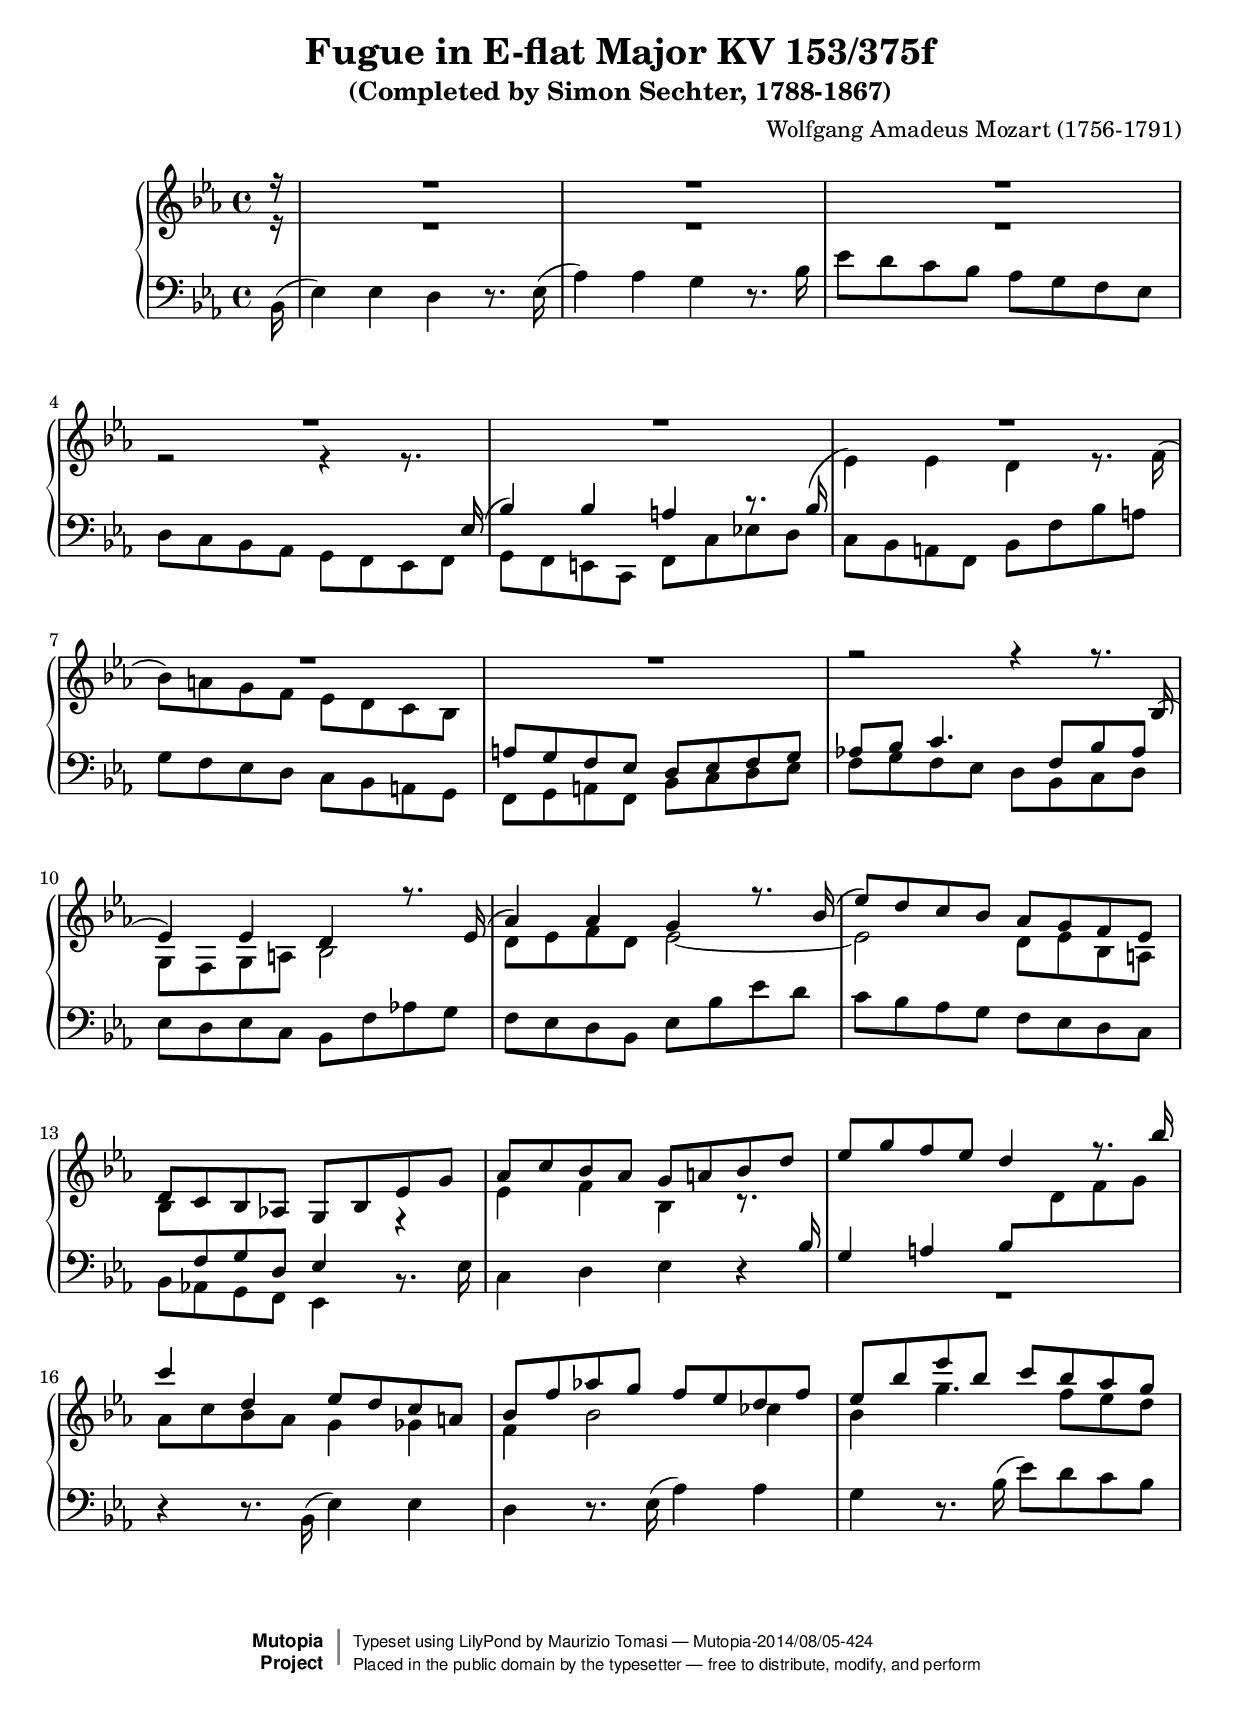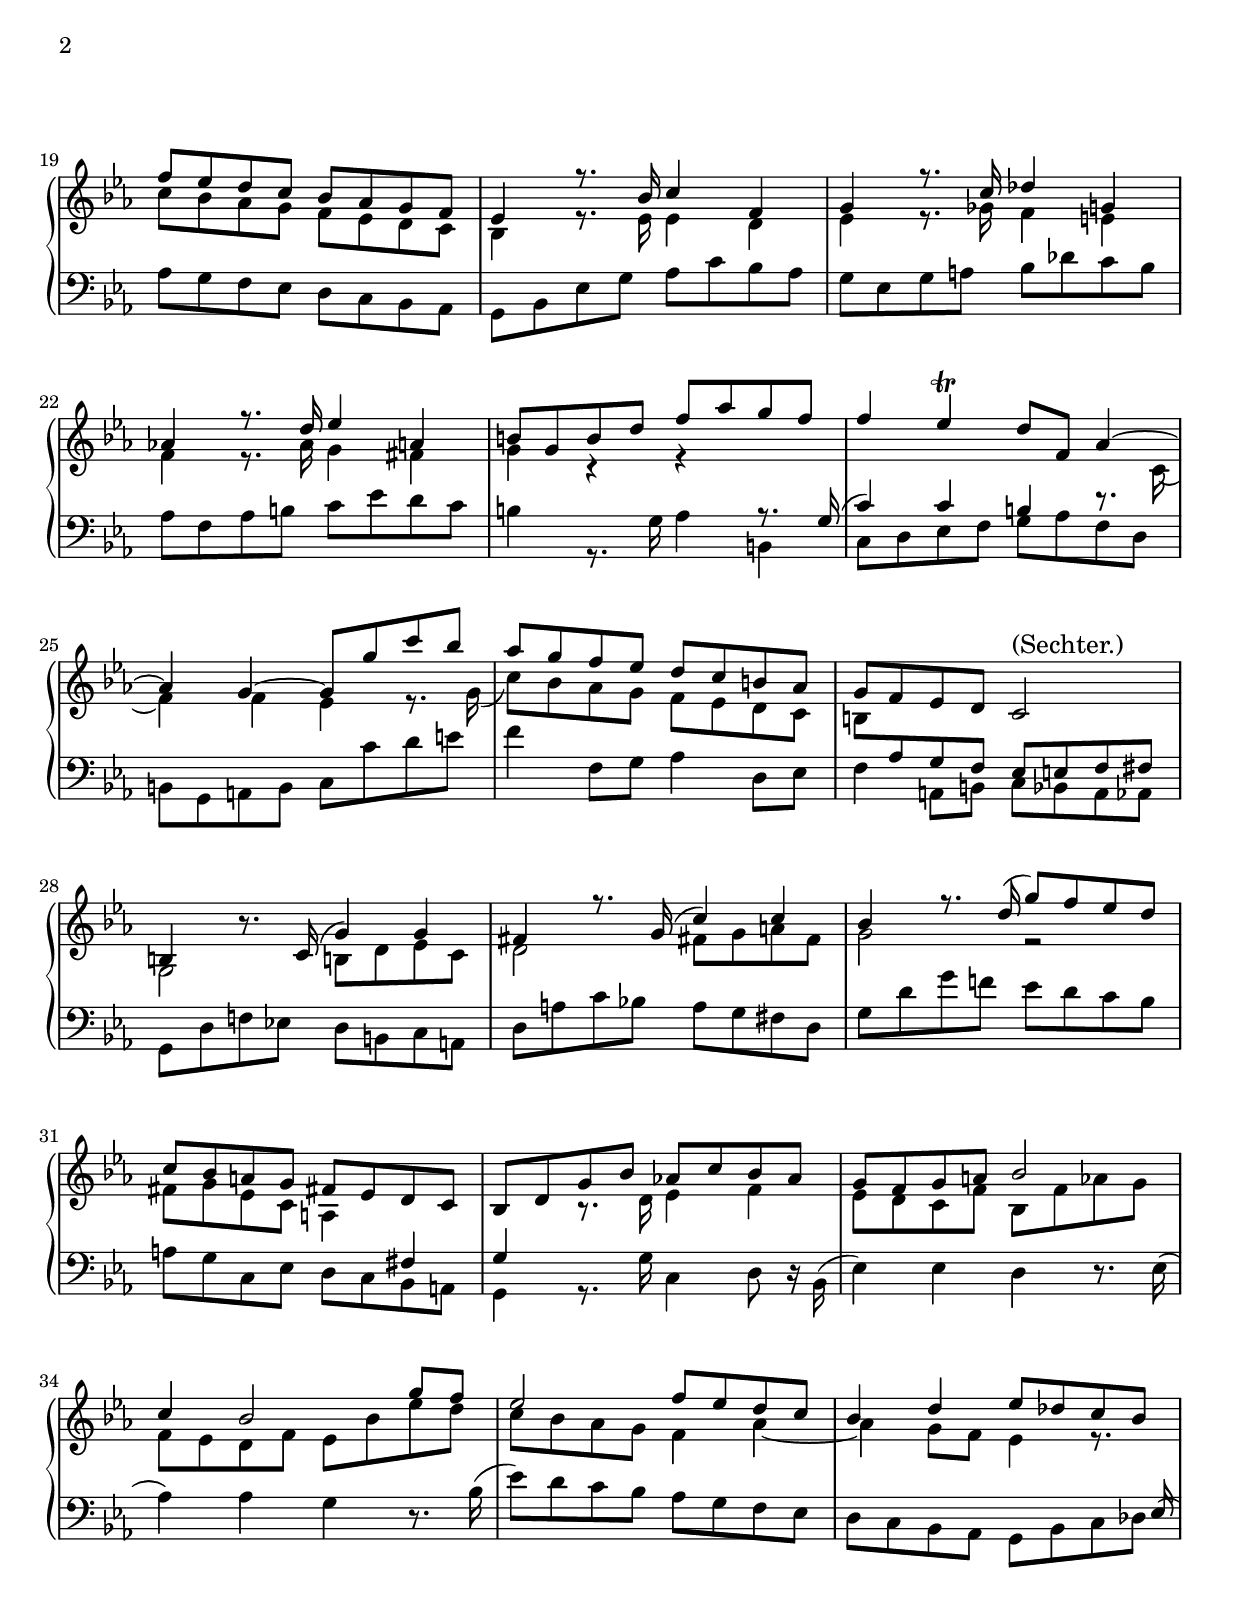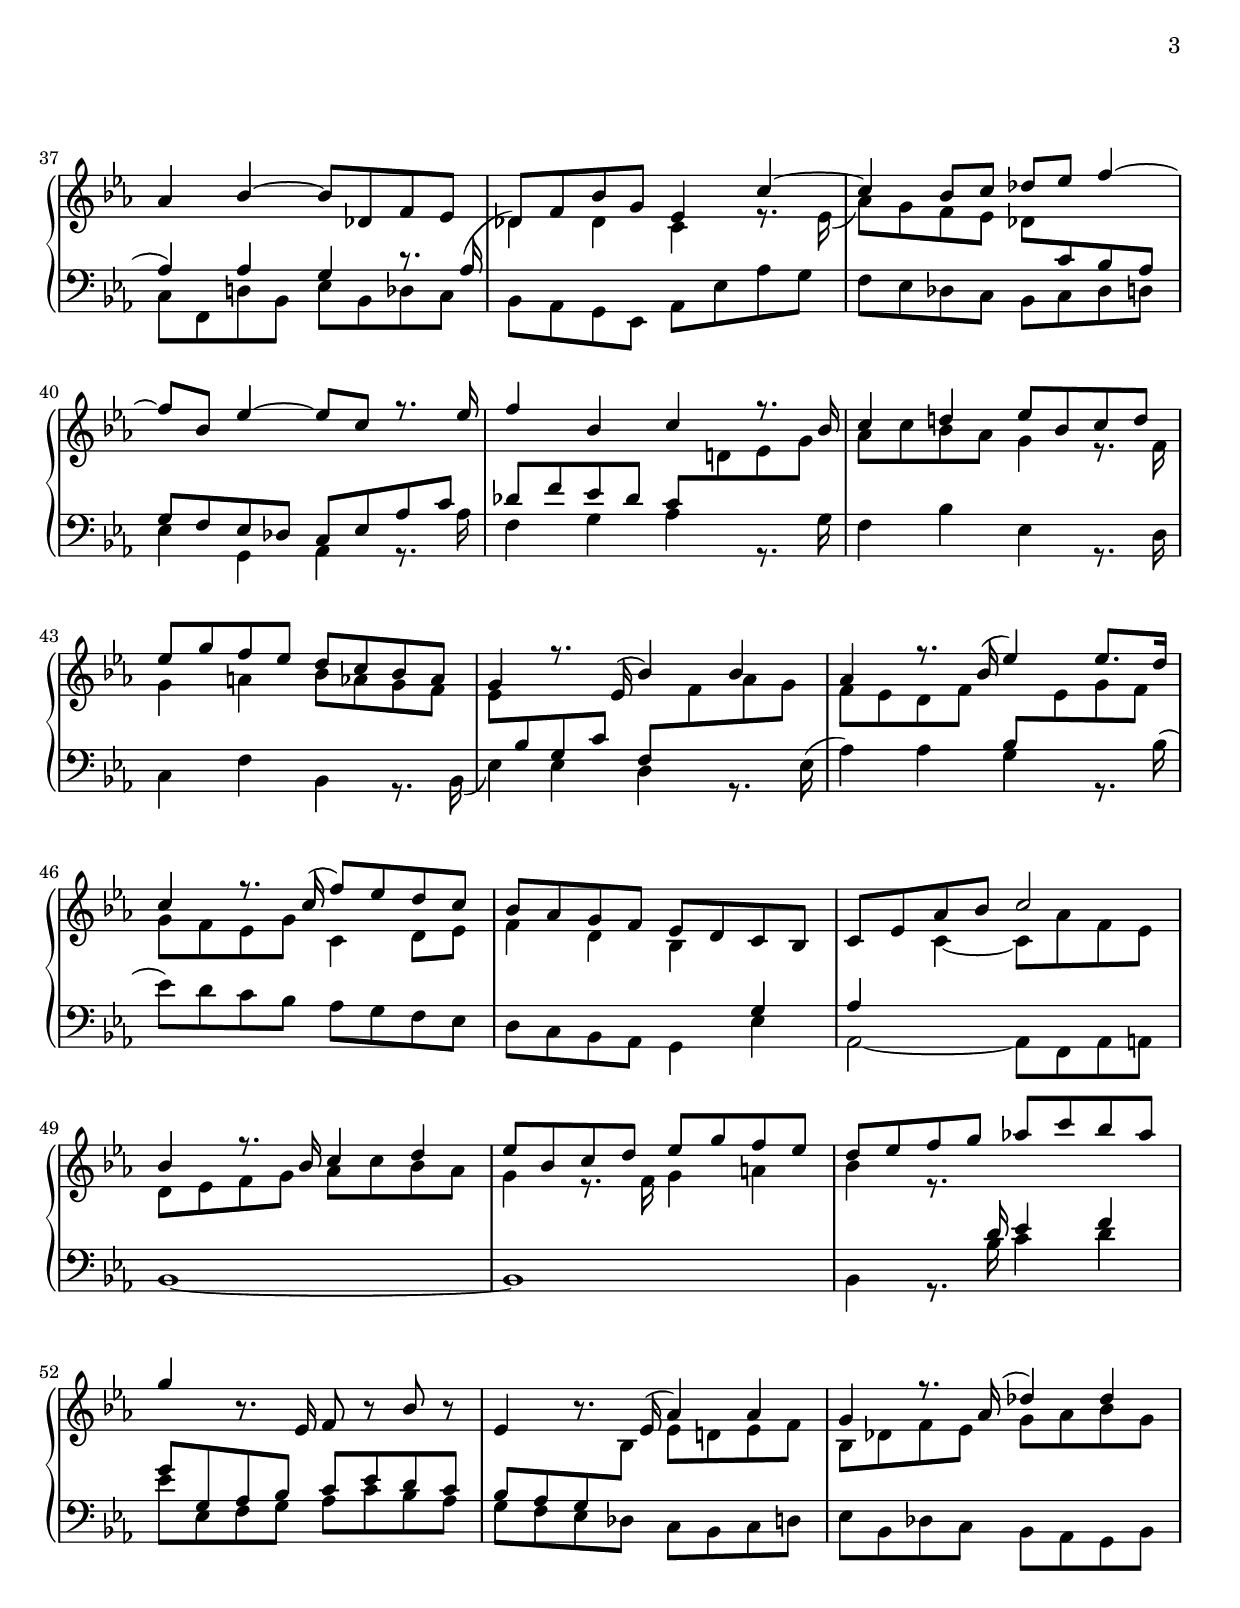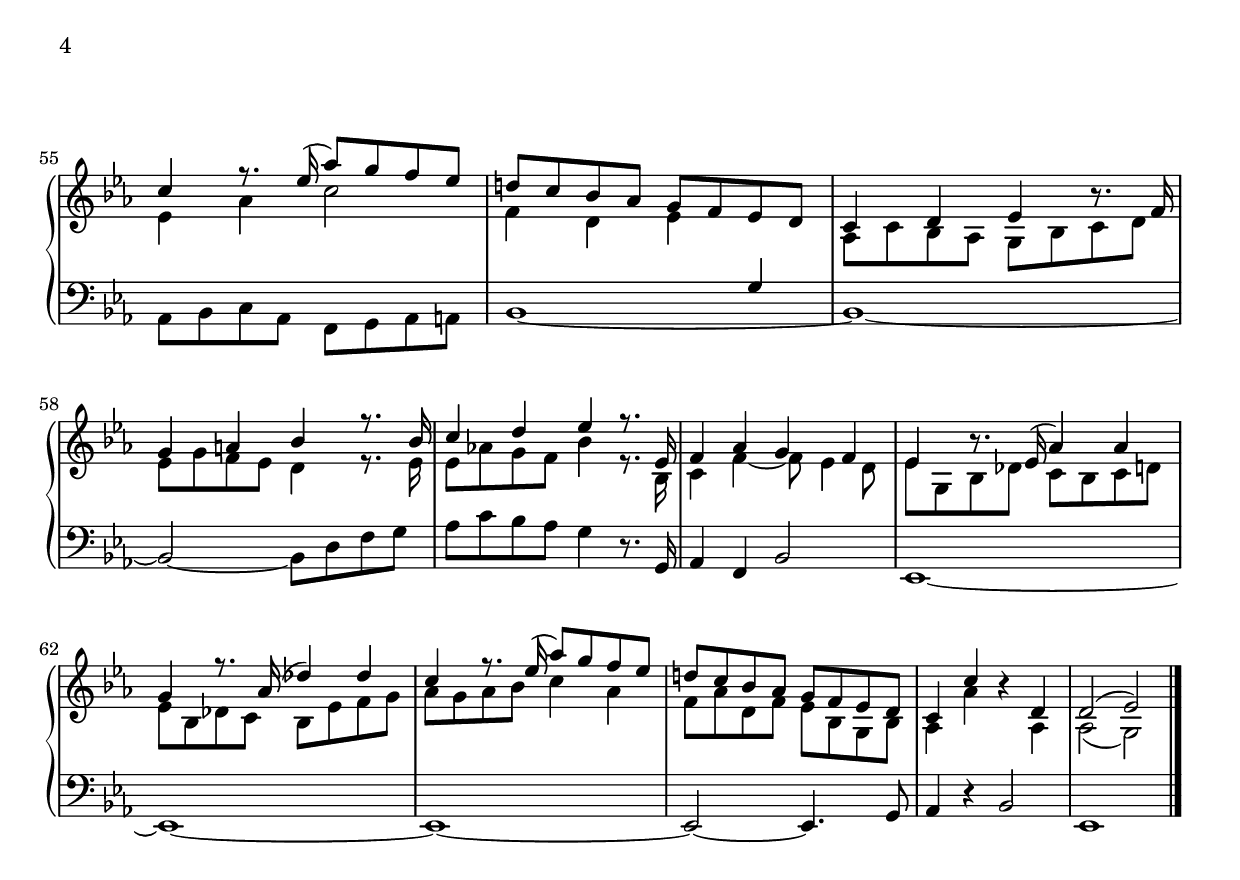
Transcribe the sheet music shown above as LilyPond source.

\version "2.18.2"

%#(set-default-paper-size "letter")

\header {
    title = "Fugue in E-flat Major KV 153/375f"
    subtitle = "(Completed by Simon Sechter, 1788-1867)"
    composer = "Wolfgang Amadeus Mozart (1756-1791)"

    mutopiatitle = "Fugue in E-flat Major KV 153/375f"
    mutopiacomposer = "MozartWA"
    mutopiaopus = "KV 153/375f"
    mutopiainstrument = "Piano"
    date = "1782"
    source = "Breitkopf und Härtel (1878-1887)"
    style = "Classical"
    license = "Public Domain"
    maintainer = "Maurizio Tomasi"
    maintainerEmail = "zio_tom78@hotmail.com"
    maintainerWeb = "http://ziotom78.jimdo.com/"
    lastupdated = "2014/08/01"

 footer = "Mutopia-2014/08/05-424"
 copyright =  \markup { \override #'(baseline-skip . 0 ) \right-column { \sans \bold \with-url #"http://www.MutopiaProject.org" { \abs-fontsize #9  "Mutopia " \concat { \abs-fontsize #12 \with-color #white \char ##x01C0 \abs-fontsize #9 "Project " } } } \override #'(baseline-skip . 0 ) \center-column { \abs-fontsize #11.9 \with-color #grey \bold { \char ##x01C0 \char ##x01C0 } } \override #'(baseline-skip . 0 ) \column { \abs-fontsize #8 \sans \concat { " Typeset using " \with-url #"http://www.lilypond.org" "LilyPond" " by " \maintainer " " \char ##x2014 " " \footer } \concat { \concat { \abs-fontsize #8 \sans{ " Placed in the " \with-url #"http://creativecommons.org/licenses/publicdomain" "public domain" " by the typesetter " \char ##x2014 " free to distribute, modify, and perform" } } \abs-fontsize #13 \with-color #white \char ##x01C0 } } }
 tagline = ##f
}

\paper {
  markup-system-spacing #'basic-distance = #15 %distance from header/title to 1st system
  top-system-spacing #'basic-distance = #15 %dist. from top margin to system (no titles)
  last-bottom-spacing.basic-distance = #15   % pads the last system in each page
  top-margin = 12\mm
}

% These macros are used for the second voice only
staffUp = { \change Staff= "up" \voiceTwo }
staffDown = { \change Staff= "down" \voiceOne }

%%%%%%%%%%%%%%%%%%%%%%%%%%%%%%%%%%%%%%%%%%%%%%%%%%%%%%%%%%%%%%%%%%%%%%

voiceI = \relative bes {
    \voiceOne
    \partial 16
    \key es \major

    r16
    | R1*8
    | r2 r4 r8. bes16(

% 10
    | es4) es d r8. es16(
    | as4) as g r8. bes16(
    | es8) d c bes as g f es
    | d c bes as! g bes es g
    | as8 c bes as g a bes d
    | es8 g f es d4 r8. bes'16
    | c4 d, es8 d c a
    | bes f' as! g f es d f
    | es bes' es bes c bes as g
    | f es d c bes as g f

% 20
    | es4 r8. bes'16 c4 f,
    | g r8. c16 des4 g,
    | as! r8. d16 es4 a,
    | b8 g b d f as g f
    | f4 es-\trill d8 f, as4 ~
    | as g ~ g8 g' c bes
    | as g f es d c b as
    | g f es d c2^\markup { \large "(Sechter.)" }
    | b4 b'8.\rest c,16( g'4) g
    | fis r8. g16( c4) c

% 30
    | bes4 r8. d16( g8) f es d
    | c bes a g fis! es d c
    | bes d g bes as! c bes as
    | g f g a bes2
    | c4 bes2 g'8 f
    | es2 f8 es d c
    | bes4 d es8 des c bes
    | as4 bes ~ bes8 des, f es
    | des f bes g es4 c' ~
    | c bes8 c des es f4 ~

% 40
    | f8 bes, es4 ~ es8 c r8. es16
    | f4 bes, c r8. bes16
    | c4 d! es8 bes c d
    | es g f es d c bes as
    | g4 r8. es16( bes'4) bes
    | as r8. bes16( es4) es8. d16
    | c4 r8. c16( f8) es d c
    | bes as g f es d c bes
    | c es as bes c2
    | bes4 r8. bes16 c4 d

% 50
    | es8 bes c d es g f es
    | d es f g as! c bes as
    | g4 b,8.\rest es,16 f8 b\rest bes b\rest
    | es,4 b'8.\rest es,16( as4) as
    | g r8. as16( des4) des
    | c4 r8. es16( as8) g f es
    | d! c bes as g f es d
    | c4 d es b'8.\rest f16
    | g4 a bes r8. bes16
    | c4 d es r8. es,16

% 60
    | f4 as g f
    | es b'8.\rest es,16( as4) as
    | g r8. as16( des4) des
    | c r8. es16( as8) g f es
    | d! c bes as g f es d
    | c4 c' b\rest d,
    | d2( es)
    \bar "|."
}

%%%%%%%%%%%%%%%%%%%%%%%%%%%%%%%%%%%%%%%%%%%%%%%%%%%%%%%%%%%%%%%%%%%%%%

voiceII = \relative es {
    \voiceTwo
    \partial 16

    r16
    | R1*3
    | r2 r4 r8. \staffDown es16(
    | bes'4) bes a r8. bes16( \staffUp
    | es4) es d r8. \slurUp f16(
    | bes8) a g f es d c bes \staffDown
    | a g f es d es f g
    | as! bes c4. f,8 bes as \staffUp

% 10
    | g f g a bes2
    | d8 es f d es2 ~
    | es d8 es bes a
    | bes \staffDown f g d es4 \staffUp r
    | es' f bes, r8. \staffDown bes16
    | g4 a \once \override Beam.positions = #'(4.4 . 4.8) bes8 \staffUp d f g
    | as c bes as g4 ges
    | f bes2 ces4
    | bes g'4. f8 es d
    | c bes as g f es d c

% 20
    | bes4 r8. es16 es4 d
    | es r8. ges16 f4 e
    | f r8. as16 g4 fis
    | g r r \staffDown r8. g,16(
    | c4) c b r8. \staffUp c16(
    | f4) f es r8. g16(
    | c8) bes as g f es d c
      \once \override Beam.positions = #'(-5.2 . -5.6) 
    | b \staffDown as g f es e f fis \staffUp
    | g2 b!8 d es c
    | d2 fis!8 g a fis

% 30
    | g2 r
    | fis8 g es c a4 \staffDown fis
    | g \staffUp r8. d'16 es4 f
    | es8 d c f bes, f' as g
    | f es d f es bes' es d
    | c bes as g f4 as ~
    | as g8 f es4 r8. \staffDown es,16(
    | as4) as g r8. as16( \staffUp
    | des4) des c r8. es16(
    | as8) g f es \once \override Beam.positions = #'(-4.2 . -5.2) des \staffDown c bes as

% 40
    | g f es des c es as c
    | des f es des c \staffUp d! es g
    | as c bes as g4 r8. f16
    | g4 a bes8 as g f
    | es \staffDown bes g c f, \staffUp f' as g
    | f es d f \staffDown bes, \staffUp es g f
    | g f es g c,4 d8 es
    | f4 d bes \staffDown g
    | as \staffUp c ~ c8 as' f es
    | d es f g as c bes as

% 50
    | g4 r8. f16 g4 a
    | bes r8. \staffDown d,16 es4 f
    | g8 g, as bes c es d c
    | bes as g \staffUp bes es d! es f
    | bes, des f es g as bes g
    | es4 as c2
    | f,4 d es \staffDown g, \staffUp
    | as8 c bes as g bes c d
    | es g f es d4 r8. es16
    | es8 as! g f bes4 r8. bes,16

% 60
    | c4 f ~ f8 es4 d8
    | es8 g, bes des c bes c d
    | es bes des c bes es f g
    | as g as bes c4 as
    | f8 as d, f es bes g bes
    | as4 as' s as,
    | as2( g)
}

%%%%%%%%%%%%%%%%%%%%%%%%%%%%%%%%%%%%%%%%%%%%%%%%%%%%%%%%%%%%%%%%%%%%%%

voiceIII = \relative bes, {
    \voiceTwo
    \key es \major
    \partial 16

    \slurNeutral

    bes16(
    | es4) es d d8.\rest es16(
    | as4) \slurDown as g d8.\rest bes'16
    | es8 d c bes as g f es
    | d c bes as g f es f
    | g f e c f c' es! d
    | c bes a f bes f' bes a
    | g f es d c bes a g
    | f g a f bes c d es
    | f g f es d bes c d

% 10
    | es d es c bes f' as! g
    | f es d bes es bes' es d
    | c bes as g f es d c
    | bes as! g f es4 b'8.\rest es16
    | c4 d es d\rest
    | R1
    | d4\rest d8.\rest \slurUp bes16( es4) es
    | d d8.\rest es16( as4) as
    | g d8.\rest bes'16( es8) d c bes
    | as g f es d c bes as

% 20
    | g bes es g as c bes as
    | g es g a bes des c bes
    | as f as b c es d c
    | b4 r8. g16 as4 b,
    | c8 d es f g as f d
    | b g a b c c' d e
    | f4 f,8 g as4 d,8 es
    | f4 a,8 b c bes a as
    | g d' f! es! d b c a
    | d a' c bes! a g fis d

% 30
    | g d' g f! es d c bes
    | a g c, es d c bes a
    | g4 r8. g'16 c,4 d8 d16\rest bes(
    | es4) es d d8.\rest es16(
    | as4) as g d8.\rest bes'16(
    | es8) d c bes as g f es
    | d c bes as g bes c des
    | c f, d'! bes es bes des c
    | bes as g es as es' as g
    | f es des c bes c des d

% 40
    | es4 g, as r8. as'16
    | f4 g as r8. g16
    | f4 bes es, r8. d16
    | c4 f bes, r8. bes16_(
    | es4) es d r8. es16(
    | as4) as g r8. bes16(
    | es8) d c bes as g f es
    | d c bes as g4 es'
    | as,2 ~ as8 f as a
    | bes1 ~

% 50
    | bes
    | bes4 r8. bes'16 c4 d
    | es8 es, f g as c bes as
    | g f es des c bes c d
    | es bes des c bes as g bes
    | as bes c as f g as a
    | bes1 ~
    | bes ~
    | \oneVoice bes2 ~ bes8 d f g
    | as c bes as g4 r8. g,16

% 60
    | as4 f bes2
    | es,1 ~
    | es ~
    | es ~
    | es2 ~ es4. g8
    | as4 r bes2
    | es,1

    \bar "|."
}

%%%%%%%%%%%%%%%%%%%%%%%%%%%%%%%%%%%%%%%%%%%%%%%%%%%%%%%%%%%%%%%%%%%%%%

\score {
    \context PianoStaff <<
	\context Staff = "up" <<
	    \context Voice = "one" \voiceI
	    \context Voice = "two" \voiceII
	>>
	\context Staff = "down" <<
	    \clef bass
	    \context Voice = "three" \voiceIII
	>>
    >>
    \layout { }
    
  \midi {
    \tempo 4 = 110
    }


}


